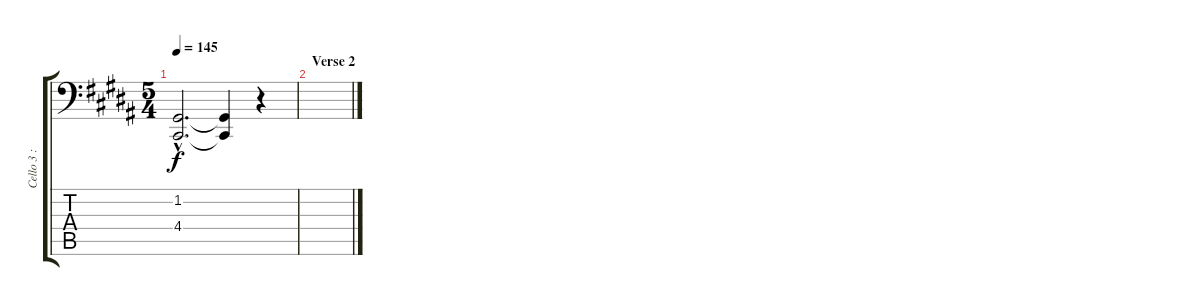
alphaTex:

\track ("Cello 3 : Bass" "Cello 3 : ") {instrument cello}
\staff {score tabs}
\tuning (C3 G2 D2 A1 E1 B0) {hide}
\ts (5 4)
\tempo 145
\clef f4
\ks b
(1.2{hac t} 4.4{hac t}).2{d dy f volume 0} (1.2{t} 4.4{t}).4 r.4 |
\section ("" "Verse 2")
